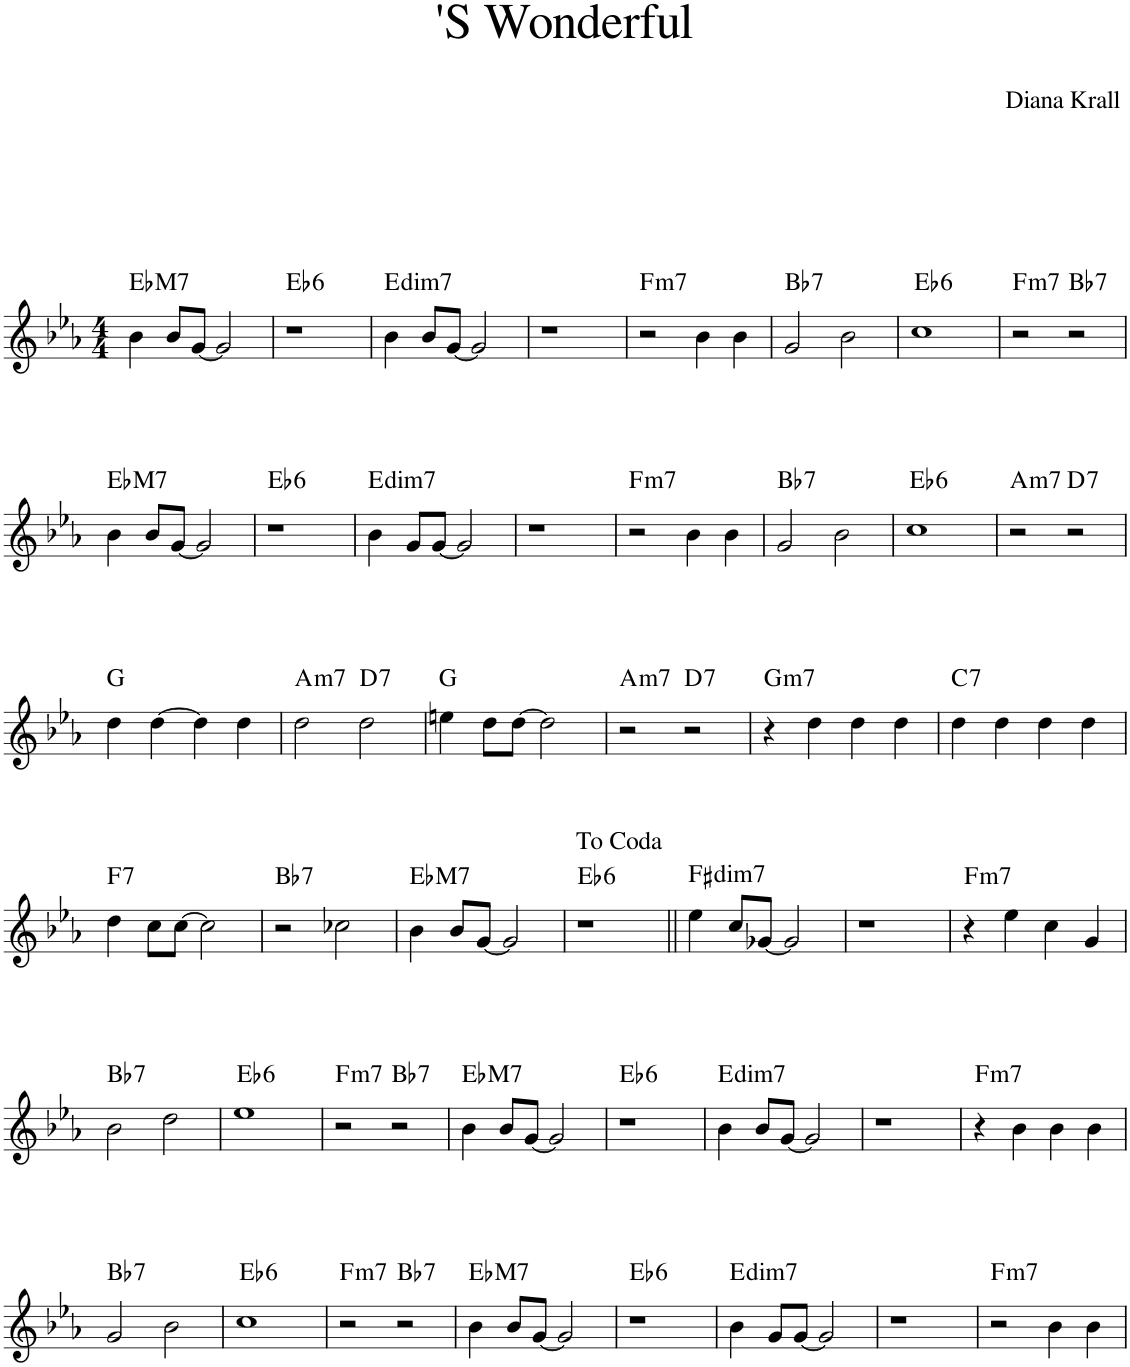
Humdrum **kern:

**kern	**harte
*part1	*part1
*staff1	*
*I"Piano	*
*I'Pno.	*
*clefG2	*
*k[b-e-a-]	*
*M4/4	*
=1	=1
!	!LO:H:kt=M7
4b-\	Eb:maj7
8b-/L	.
[8g/J	.
2g/]	.
=2	=2
!	!LO:H:kt=6
1r	Eb:maj6
=3	=3
!	!LO:H:kt=dim7
4b-\	E:dim7
8b-/L	.
[8g/J	.
2g/]	.
=4	=4
1r	.
=5	=5
!	!LO:H:kt=m7
2r	F:min7
4b-\	.
4b-\	.
=6	=6
!	!LO:H:kt=7
2g/	Bb:7
2b-\	.
=7	=7
!	!LO:H:kt=6
1cc	Eb:maj6
=8	=8
!	!LO:H:kt=m7
2r	F:min7
!	!LO:H:kt=7
2r	Bb:7
!!LO:LB:g=z
=9	=9
!	!LO:H:kt=M7
4b-\	Eb:maj7
8b-/L	.
[8g/J	.
2g/]	.
=10	=10
!	!LO:H:kt=6
1r	Eb:maj6
=11	=11
!	!LO:H:kt=dim7
4b-\	E:dim7
8g/L	.
[8g/J	.
2g/]	.
=12	=12
1r	.
=13	=13
!	!LO:H:kt=m7
2r	F:min7
4b-\	.
4b-\	.
=14	=14
!	!LO:H:kt=7
2g/	Bb:7
2b-\	.
=15	=15
!	!LO:H:kt=6
1cc	Eb:maj6
=16	=16
!	!LO:H:kt=m7
2r	A:min7
!	!LO:H:kt=7
2r	D:7
!!LO:LB:g=z
=17	=17
4dd\	G:maj
[4dd\	.
4dd\]	.
4dd\	.
=18	=18
!	!LO:H:kt=m7
2dd\	A:min7
!	!LO:H:kt=7
2dd\	D:7
=19	=19
4een\	G:maj
8dd\L	.
[8dd\J	.
2dd\]	.
=20	=20
!	!LO:H:kt=m7
2r	A:min7
!	!LO:H:kt=7
2r	D:7
=21	=21
!	!LO:H:kt=m7
4r	G:min7
4dd\	.
4dd\	.
4dd\	.
=22	=22
!	!LO:H:kt=7
4dd\	C:7
4dd\	.
4dd\	.
4dd\	.
!!LO:LB:g=z
=23	=23
!	!LO:H:kt=7
4dd\	F:7
8cc\L	.
[8cc\J	.
2cc\]	.
=24	=24
!	!LO:H:kt=7
2r	Bb:7
2cc-X\	.
=25	=25
!	!LO:H:kt=M7
4b-\	Eb:maj7
8b-/L	.
[8g/J	.
2g/]	.
=26	=26
!	!LO:H:kt=6
1r	Eb:maj6
=27||	=27||
!	!LO:H:kt=dim7
4ee-\	F#:dim7
8cc/L	.
[8g-X/J	.
2g-/]	.
=28	=28
1r	.
=29	=29
!	!LO:H:kt=m7
4r	F:min7
4ee-\	.
4cc\	.
4g/	.
!!LO:LB:g=z
=30	=30
!	!LO:H:kt=7
2b-\	Bb:7
2dd\	.
=31	=31
!	!LO:H:kt=6
1ee-	Eb:maj6
=32	=32
!	!LO:H:kt=m7
2r	F:min7
!	!LO:H:kt=7
2r	Bb:7
=33	=33
!	!LO:H:kt=M7
4b-\	Eb:maj7
8b-/L	.
[8g/J	.
2g/]	.
=34	=34
!	!LO:H:kt=6
1r	Eb:maj6
=35	=35
!	!LO:H:kt=dim7
4b-\	E:dim7
8b-/L	.
[8g/J	.
2g/]	.
=36	=36
1r	.
=37	=37
!	!LO:H:kt=m7
4r	F:min7
4b-\	.
4b-\	.
4b-\	.
!!LO:LB:g=z
=38	=38
!	!LO:H:kt=7
2g/	Bb:7
2b-\	.
=39	=39
!	!LO:H:kt=6
1cc	Eb:maj6
=40	=40
!	!LO:H:kt=m7
2r	F:min7
!	!LO:H:kt=7
2r	Bb:7
=41	=41
!	!LO:H:kt=M7
4b-\	Eb:maj7
8b-/L	.
[8g/J	.
2g/]	.
=42	=42
!	!LO:H:kt=6
1r	Eb:maj6
=43	=43
!	!LO:H:kt=dim7
4b-\	E:dim7
8g/L	.
[8g/J	.
2g/]	.
=44	=44
1r	.
=45	=45
!	!LO:H:kt=m7
2r	F:min7
4b-\	.
4b-\	.
=	=
*-	*-
